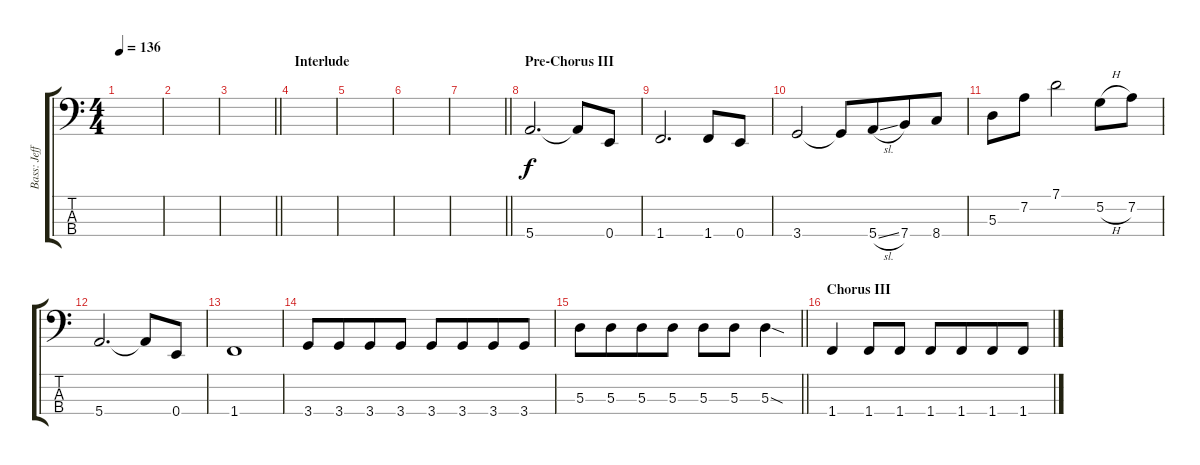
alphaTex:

\track ("Bass: Jeff" "Bass: Jeff") {instrument electricbassfinger}
\staff {score tabs}
\tuning (G2 D2 A1 E1) {hide}
\ts (4 4)
\tempo 136
\clef f4
\ks c
|
|
\barLineRight lightlight
|
\section ("" "Interlude")
|
|
|
\barLineRight lightlight
|
\section ("" "Pre-Chorus III")
5.4.2{d} 5.4{t}.8 0.4.8 |
1.4.2{d} 1.4.8 0.4.8 |
3.4.2 3.4{t}.8 5.4{sl}.8{beam merge} 7.4.8 8.4.8 |
5.3.8 7.2.8 7.1.2 5.2{h}.8 7.2.8 |
5.4.2{d} 5.4{t}.8 0.4.8 |
1.4.1 |
3.4.8 3.4.8{beam merge} 3.4.8 3.4.8 3.4.8 3.4.8{beam merge} 3.4.8 3.4.8 |
\barLineRight lightlight
5.3.8 5.3.8{beam merge} 5.3.8 5.3.8 5.3.8 5.3.8{beam merge} 5.3{sod}.4 |
\section ("" "Chorus III")
1.4.4 1.4.8 1.4.8 1.4.8 1.4.8{beam merge} 1.4.8 1.4.8
